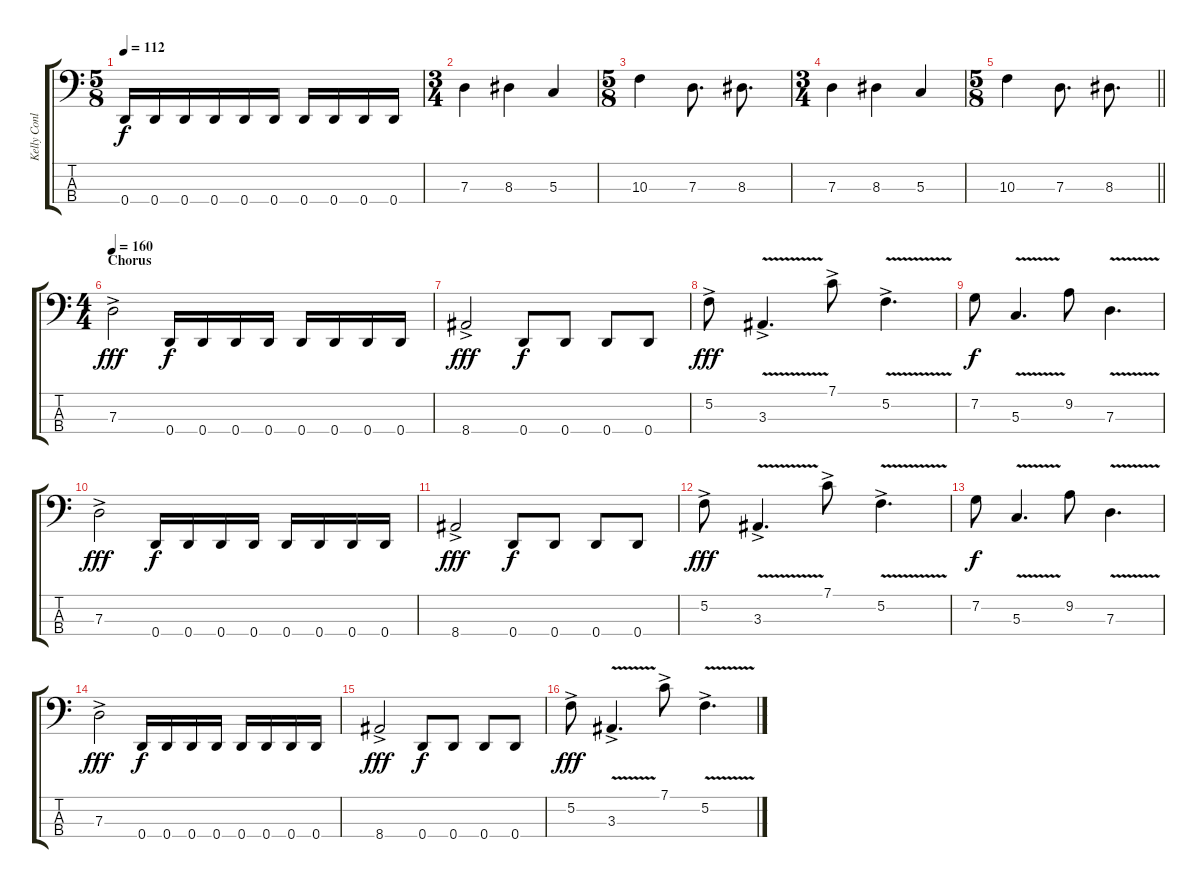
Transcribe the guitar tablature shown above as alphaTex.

\track ("Kelly Conlon" "Kelly Conl") {instrument electricbasspick}
\staff {score tabs}
\tuning (F2 C2 G1 D1) {hide}
\ts (5 8)
\tempo 112
\clef f4
\ks c
0.4.16{dy f} 0.4.16 0.4.16 0.4.16 0.4.16 0.4.16 0.4.16 0.4.16 0.4.16 0.4.16 |
\ts (3 4)
7.3.4 8.3.4 5.3.4 |
\ts (5 8)
10.3.4 7.3.8{d} 8.3.8{d} |
\ts (3 4)
7.3.4 8.3.4 5.3.4 |
\ts (5 8)
\barLineRight lightlight
10.3.4 7.3.8{d} 8.3.8{d} |
\ts (4 4)
\section ("" "Chorus")
\tempo 160
7.3{ac}.2{dy fff} 0.4.16{dy f} 0.4.16 0.4.16 0.4.16 0.4.16 0.4.16 0.4.16 0.4.16 |
8.4{ac}.2{dy fff} 0.4.8{dy f} 0.4.8 0.4.8 0.4.8 |
5.2{ac}.8{dy fff} 3.3{v ac}.4{d} 7.1{ac}.8 5.2{v ac}.4{d} |
7.2.8{dy f} 5.3{v}.4{d} 9.2.8 7.3{v}.4{d} |
7.3{ac}.2{dy fff} 0.4.16{dy f} 0.4.16 0.4.16 0.4.16 0.4.16 0.4.16 0.4.16 0.4.16 |
8.4{ac}.2{dy fff} 0.4.8{dy f} 0.4.8 0.4.8 0.4.8 |
5.2{ac}.8{dy fff} 3.3{v ac}.4{d} 7.1{ac}.8 5.2{v ac}.4{d} |
7.2.8{dy f} 5.3{v}.4{d} 9.2.8 7.3{v}.4{d} |
7.3{ac}.2{dy fff} 0.4.16{dy f} 0.4.16 0.4.16 0.4.16 0.4.16 0.4.16 0.4.16 0.4.16 |
8.4{ac}.2{dy fff} 0.4.8{dy f} 0.4.8 0.4.8 0.4.8 |
5.2{ac}.8{dy fff} 3.3{v ac}.4{d} 7.1{ac}.8 5.2{v ac}.4{d}
